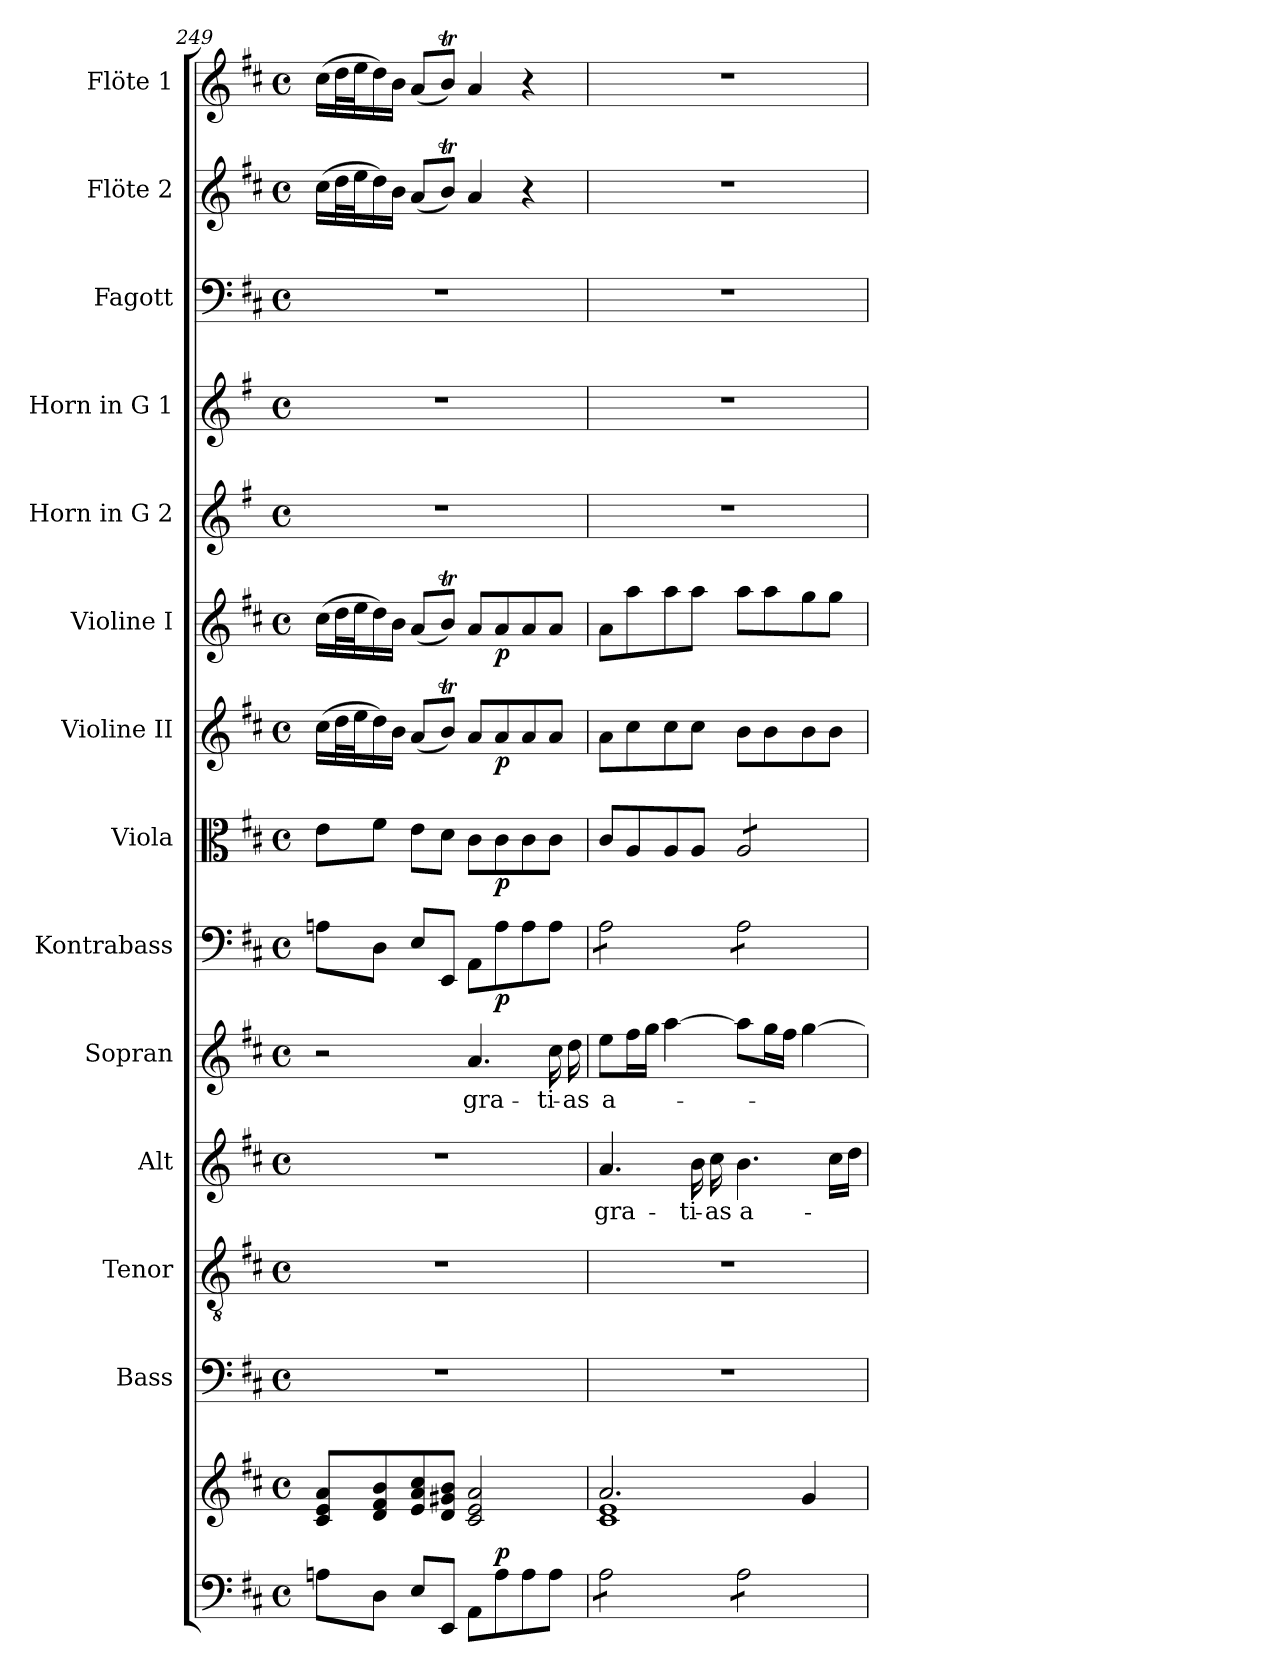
**kern	**kern	**dynam	**kern	**kern	**kern	**text	**kern	**text	**kern	**dynam	**kern	**dynam	**kern	**dynam	**kern	**dynam	**kern	**kern	**kern	**kern	**kern
*part14	*part14	*part14	*part13	*part12	*part11	*part11	*part10	*part10	*part9	*part9	*part8	*part8	*part7	*part7	*part6	*part6	*part5	*part4	*part3	*part2	*part1
*staff15	*staff14	*staff14/15	*staff13	*staff12	*staff11	*staff11	*staff10	*staff10	*staff9	*staff9	*staff8	*staff8	*staff7	*staff7	*staff6	*staff6	*staff5	*staff4	*staff3	*staff2	*staff1
*	*	*	*I"Bass	*I"Tenor	*I"Alt	*	*I"Sopran	*	*I"Kontrabass	*	*I"Viola	*	*I"Violine II	*	*I"Violine I	*	*I"Horn in G 2	*I"Horn in G 1	*I"Fagott	*I"Flöte 2	*I"Flöte 1
*	*	*	*I'B.	*I'T.	*I'A.	*	*I'S.	*	*I'Kb.	*	*I'Vla.	*	*I'Vl. II	*	*I'Vl. I	*	*	*	*I'Fg.	*I'Fl. 2	*I'Fl. 1
!!LO:PB:g=z
*clefF4	*clefG2	*	*clefF4	*clefGv2	*clefG2	*	*clefG2	*	*clefF4	*	*clefC3	*	*clefG2	*	*clefG2	*	*clefG2	*clefG2	*clefF4	*clefG2	*clefG2
*	*	*	*	*	*	*	*	*	*ITrd7c12	*	*	*	*	*	*	*	*ITrd3c5	*ITrd3c5	*	*	*
*k[f#c#]	*k[f#c#]	*	*k[f#c#]	*k[f#c#]	*k[f#c#]	*	*k[f#c#]	*	*k[f#c#]	*	*k[f#c#]	*	*k[f#c#]	*	*k[f#c#]	*	*k[f#c#]	*k[f#c#]	*k[f#c#]	*k[f#c#]	*k[f#c#]
*D:	*D:	*	*D:	*D:	*D:	*	*D:	*	*D:	*	*D:	*	*D:	*	*D:	*	*D:	*D:	*D:	*D:	*D:
*M4/4	*M4/4	*	*M4/4	*M4/4	*M4/4	*	*M4/4	*	*M4/4	*	*M4/4	*	*M4/4	*	*M4/4	*	*M4/4	*M4/4	*M4/4	*M4/4	*M4/4
*met(c)	*met(c)	*	*met(c)	*met(c)	*met(c)	*	*met(c)	*	*met(c)	*	*met(c)	*	*met(c)	*	*met(c)	*	*met(c)	*met(c)	*met(c)	*met(c)	*met(c)
=249	=249	=249	=249	=249	=249	=249	=249	=249	=249	=249	=249	=249	=249	=249	=249	=249	=249	=249	=249	=249	=249
8An\L	8c#/ 8e/ 8a/L	.	1r	1r	1r	.	2r	.	8AAn\L	.	8e\L	.	(>16cc#\LL	.	(>16cc#\LL	.	1r	1r	1r	(>16cc#\LL	(>16cc#\LL
.	.	.	.	.	.	.	.	.	.	.	.	.	32dd\L	.	32dd\L	.	.	.	.	32dd\L	32dd\L
.	.	.	.	.	.	.	.	.	.	.	.	.	32ee\J	.	32ee\J	.	.	.	.	32ee\J	32ee\J
8D\J	8d/ 8f#/ 8b/	.	.	.	.	.	.	.	8DD\J	.	8f#\J	.	16dd\)	.	16dd\)	.	.	.	.	16dd\)	16dd\)
.	.	.	.	.	.	.	.	.	.	.	.	.	16b\JJ	.	16b\JJ	.	.	.	.	16b\JJ	16b\JJ
8E/L	8e/ 8a/ 8cc#/	.	.	.	.	.	.	.	8EE/L	.	8e\L	.	(<8a/L	.	(<8a/L	.	.	.	.	(<8a/L	(<8a/L
8EE/J	8d/ 8g#X/ 8b/J	.	.	.	.	.	.	.	8EEE/J	.	8d\J	.	8bT/J)	.	8bT/J)	.	.	.	.	8bT/J)	8bT/J)
!	!	!	!	!	!	!	!	!LO:LY:b	!	!	!	!	!	!	!	!	!	!	!	!	!
8AA\L	2c#/ 2e/ 2a/	.	.	.	.	.	4.a/	gra-	8AAA\L	.	8c#\L	.	8a/L	.	8a/L	.	.	.	.	4a/	4a/
!	!	!LO:DY:a=2	!	!	!	!	!	!	!	!LO:DY:b	!	!LO:DY:b	!	!LO:DY:b	!	!LO:DY:b	!	!	!	!	!
8A\	.	p	.	.	.	.	.	.	8AA\	p	8c#\	p	8a/	p	8a/	p	.	.	.	.	.
8A\	.	.	.	.	.	.	.	.	8AA\	.	8c#\	.	8a/	.	8a/	.	.	.	.	4r	4r
!	!	!	!	!	!	!	!	!LO:LY:b	!	!	!	!	!	!	!	!	!	!	!	!	!
8A\J	.	.	.	.	.	.	16cc#\	-ti-	8AA\J	.	8c#\J	.	8a/J	.	8a/J	.	.	.	.	.	.
!	!	!	!	!	!	!	!	!LO:LY:b	!	!	!	!	!	!	!	!	!	!	!	!	!
.	.	.	.	.	.	.	16dd\	-as	.	.	.	.	.	.	.	.	.	.	.	.	.
=250	=250	=250	=250	=250	=250	=250	=250	=250	=250	=250	=250	=250	=250	=250	=250	=250	=250	=250	=250	=250	=250
*	*^	*	*	*	*	*	*	*	*	*	*	*	*	*	*	*	*	*	*	*	*
!	!	!	!	!	!	!	!LO:LY:b	!	!LO:LY:b	!	!	!	!	!	!	!	!	!	!	!	!	!
*tremolo	*	*	*	*	*	*	*	*	*	*	*	*	*	*	*	*	*	*	*	*	*	*
*	*	*	*	*	*	*	*	*	*	*tremolo	*	*	*	*	*	*	*	*	*	*	*	*
8A\L	2.a/	1c# 1e	.	1r	1r	4.a/	gra-	8ee\L	a-	8AA\L	.	8c#/L	.	8a\L	.	8a\L	.	1r	1r	1r	1r	1r
8A\	.	.	.	.	.	.	.	16ff#\L	.	8AA\	.	8A/	.	8cc#\	.	8aa\	.	.	.	.	.	.
.	.	.	.	.	.	.	.	16gg\JJ	.	.	.	.	.	.	.	.	.	.	.	.	.	.
8A\	.	.	.	.	.	.	.	[4aa\	.	8AA\	.	8A/	.	8cc#\	.	8aa\	.	.	.	.	.	.
!	!	!	!	!	!	!	!LO:LY:b	!	!	!	!	!	!	!	!	!	!	!	!	!	!	!
8A\J	.	.	.	.	.	16b\	-ti-	.	.	8AA\J	.	8A/J	.	8cc#\J	.	8aa\J	.	.	.	.	.	.
!	!	!	!	!	!	!	!LO:LY:b	!	!	!	!	!	!	!	!	!	!	!	!	!	!	!
.	.	.	.	.	.	16cc#\	-as	.	.	.	.	.	.	.	.	.	.	.	.	.	.	.
!	!	!	!	!	!	!	!LO:LY:b	!	!	!	!	!	!	!	!	!	!	!	!	!	!	!
*	*	*	*	*	*	*	*	*	*	*	*	*tremolo	*	*	*	*	*	*	*	*	*	*
8A\L	.	.	.	.	.	4.b\	a-	8aa\L]	.	8AA\L	.	8A/L	.	8b\L	.	8aa\L	.	.	.	.	.	.
8A\	.	.	.	.	.	.	.	16gg\L	.	8AA\	.	8A/	.	8b\	.	8aa\	.	.	.	.	.	.
.	.	.	.	.	.	.	.	16ff#\JJ	.	.	.	.	.	.	.	.	.	.	.	.	.	.
8A\	4g/	.	.	.	.	.	.	[4gg\	.	8AA\	.	8A/	.	8b\	.	8gg\	.	.	.	.	.	.
8A\J	.	.	.	.	.	16cc#\LL	.	.	.	8AA\J	.	8A/J	.	8b\J	.	8gg\J	.	.	.	.	.	.
*	*	*	*	*	*	*	*	*	*	*	*	*Xtremolo	*	*	*	*	*	*	*	*	*	*
*	*	*	*	*	*	*	*	*	*	*Xtremolo	*	*	*	*	*	*	*	*	*	*	*	*
*Xtremolo	*	*	*	*	*	*	*	*	*	*	*	*	*	*	*	*	*	*	*	*	*	*
.	.	.	.	.	.	16dd\JJ	.	.	.	.	.	.	.	.	.	.	.	.	.	.	.	.
*	*v	*v	*	*	*	*	*	*	*	*	*	*	*	*	*	*	*	*	*	*	*	*
=	=	=	=	=	=	=	=	=	=	=	=	=	=	=	=	=	=	=	=	=	=
*-	*-	*-	*-	*-	*-	*-	*-	*-	*-	*-	*-	*-	*-	*-	*-	*-	*-	*-	*-	*-	*-
